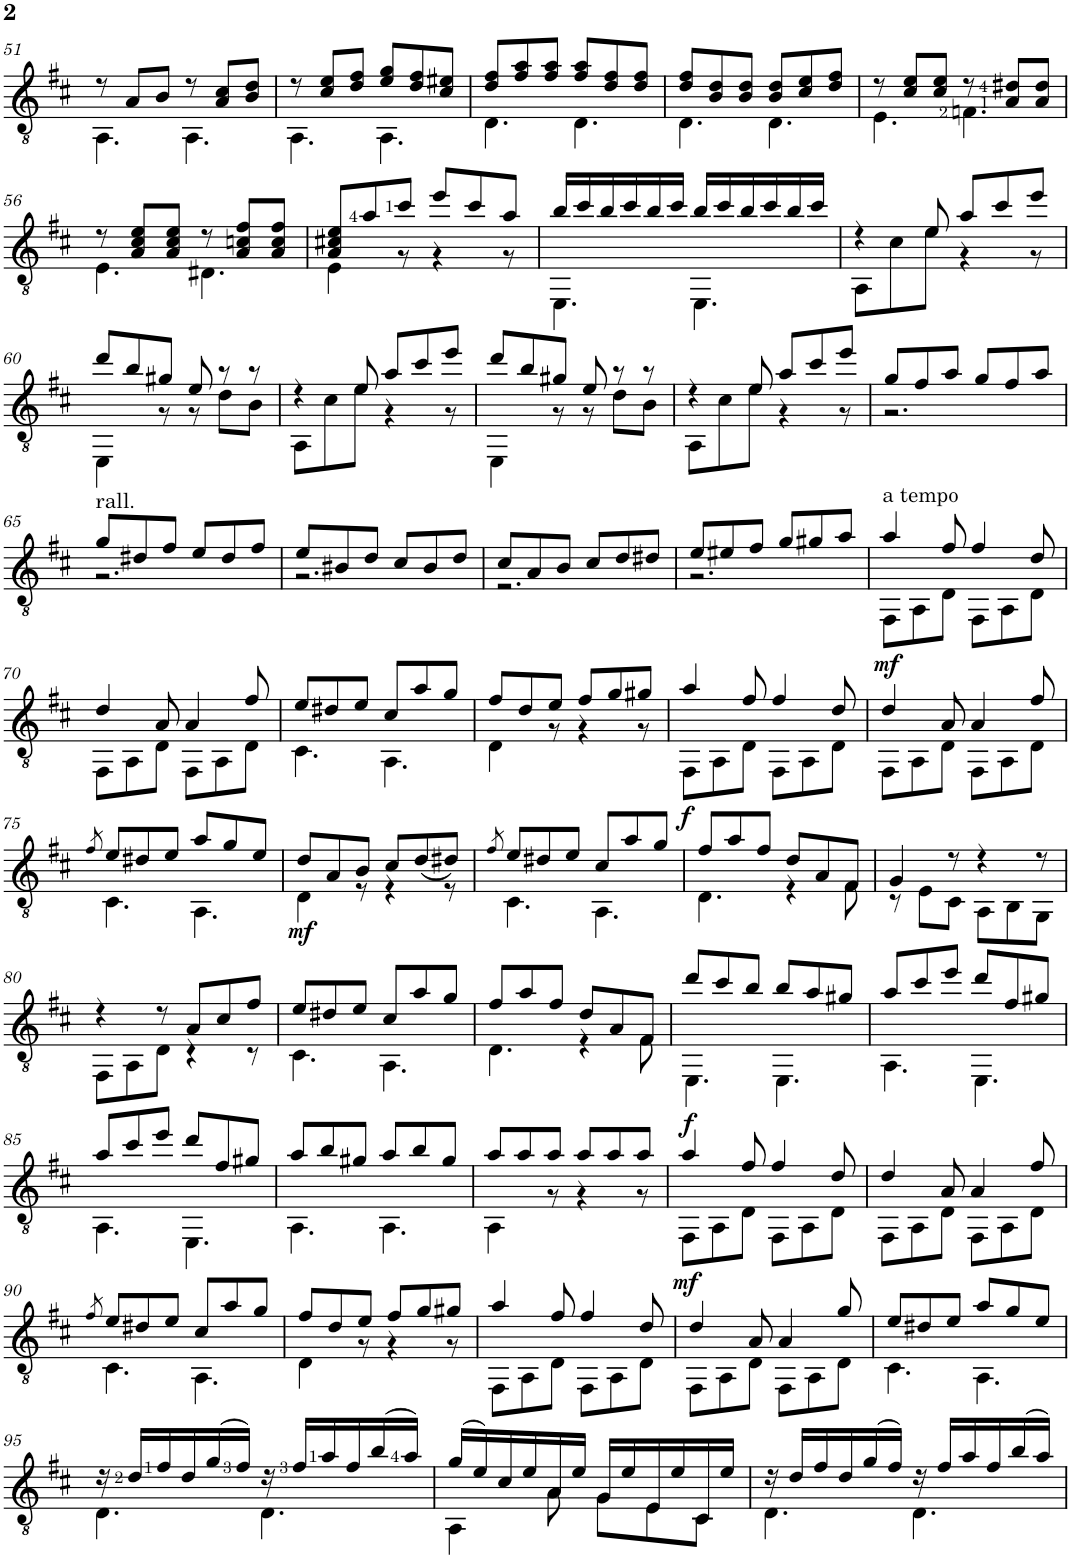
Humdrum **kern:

**kern	**dynam
*part1	*part1
*staff1	*staff1
*I"Classical Guitar	*
*I'Guit.	*
!!LO:PB:g=z
*clefGv2	*
*k[f#c#]	*
*D:	*
*M6/8	*
=51	=51
*^	*
8r	4.AA\	.
8A/L	.	.
8B/J	.	.
8r	4.AA\	.
8A/ 8c#/L	.	.
8B/ 8d/J	.	.
=52	=52	=52
8r	4.AA\	.
8c#/ 8e/L	.	.
8d/ 8f#/J	.	.
8e/ 8g/L	4.AA\	.
8d/ 8f#/	.	.
8c#/ 8e#X/J	.	.
=53	=53	=53
8d/ 8f#/L	4.D\	.
8f#/ 8a/	.	.
8f#/ 8a/J	.	.
8f#/ 8a/L	4.D\	.
8d/ 8f#/	.	.
8d/ 8f#/J	.	.
=54	=54	=54
8d/ 8f#/L	4.D\	.
8B/ 8d/	.	.
8B/ 8d/J	.	.
8B/ 8d/L	4.D\	.
8c#/ 8e/	.	.
8d/ 8f#/J	.	.
=55	=55	=55
8r	4.E\	.
8c#/ 8e/L	.	.
8c#/ 8e/J	.	.
8r	4.Fn\	.
8A/ 8d#X/L	.	.
8A/ 8d#/J	.	.
!!LO:LB:g=z	!!
=56	=56	=56
8r	4.E\	.
8A/ 8c#/ 8e/L	.	.
8A/ 8c#/ 8e/J	.	.
8r	4.D#X\	.
8A/ 8cn/ 8f#/L	.	.
8A/ 8c/ 8f#/J	.	.
=57	=57	=57
8A/ 8c#X/ 8e/L	4E\	.
8a/	.	.
8cc#/J	8r	.
8ee/L	4r	.
8cc#/	.	.
8a/J	8r	.
=58	=58	=58
16b/LL	4.EE\	.
16cc#/	.	.
16b/	.	.
16cc#/	.	.
16b/	.	.
16cc#/JJ	.	.
16b/LL	4.EE\	.
16cc#/	.	.
16b/	.	.
16cc#/	.	.
16b/	.	.
16cc#/JJ	.	.
=59	=59	=59
4r	8AA\L	.
.	8c#\	.
8e/	8e\J	.
8a/L	4r	.
8cc#/	.	.
8ee/J	8r	.
!!LO:LB:g=z	!!
=60	=60	=60
8dd/L	4EE\	.
8b/	.	.
8g#X/J	8r	.
8e/	8r	.
8r	8d\L	.
8r	8B\J	.
=61	=61	=61
4r	8AA\L	.
.	8c#\	.
8e/	8e\J	.
8a/L	4r	.
8cc#/	.	.
8ee/J	8r	.
=62	=62	=62
8dd/L	4EE\	.
8b/	.	.
8g#X/J	8r	.
8e/	8r	.
8r	8d\L	.
8r	8B\J	.
=63	=63	=63
4r	8AA\L	.
.	8c#\	.
8e/	8e\J	.
8a/L	4r	.
8cc#/	.	.
8ee/J	8r	.
=64	=64	=64
8g/L	2.r	.
8f#/	.	.
8a/J	.	.
8g/L	.	.
8f#/	.	.
8a/J	.	.
!!LO:LB:g=z	!!
=65	=65	=65
!LO:TX:a:t=rall.	!	!
8g/L	2.r	.
8d#X/	.	.
8f#/J	.	.
8e/L	.	.
8d#/	.	.
8f#/J	.	.
=66	=66	=66
8e/L	2.r	.
8B#X/	.	.
8d/J	.	.
8c#/L	.	.
8B#/	.	.
8d/J	.	.
=67	=67	=67
8c#/L	2.r	.
8A/	.	.
8B/J	.	.
8c#/L	.	.
8d/	.	.
8d#X/J	.	.
=68	=68	=68
8e/L	2.r	.
8e#X/	.	.
8f#/J	.	.
8g/L	.	.
8g#X/	.	.
8a/J	.	.
=69	=69	=69
!LO:TX:a:t=a tempo	!	!
!	!	!LO:DY:b
4a/	8FF#\L	mf
.	8AA\	.
8f#/	8D\J	.
4f#/	8FF#\L	.
.	8AA\	.
8d/	8D\J	.
!!LO:LB:g=z	!!
=70	=70	=70
4d/	8FF#\L	.
.	8AA\	.
8A/	8D\J	.
4A/	8FF#\L	.
.	8AA\	.
8f#/	8D\J	.
=71	=71	=71
8e/L	4.C#\	.
8d#X/	.	.
8e/J	.	.
8c#/L	4.AA\	.
8a/	.	.
8g/J	.	.
=72	=72	=72
8f#/L	4D\	.
8d/	.	.
8e/J	8r	.
8f#/L	4r	.
8g/	.	.
8g#X/J	8r	.
=73	=73	=73
!	!	!LO:DY:b
4a/	8FF#\L	f
.	8AA\	.
8f#/	8D\J	.
4f#/	8FF#\L	.
.	8AA\	.
8d/	8D\J	.
=74	=74	=74
4d/	8FF#\L	.
.	8AA\	.
8A/	8D\J	.
4A/	8FF#\L	.
.	8AA\	.
8f#/	8D\J	.
!!LO:LB:g=z	!!
=75	=75	=75
8qf#/	.	.
8e/L	4.C#\	.
8d#X/	.	.
8e/J	.	.
8a/L	4.AA\	.
8g/	.	.
8e/J	.	.
=76	=76	=76
!	!	!LO:DY:b
8d/L	4D\	mf
8A/	.	.
8B/J	8r	.
8c#/L	4r	.
(<8d/	.	.
8d#X/J)	8r	.
=77	=77	=77
8qf#/	.	.
8e/L	4.C#\	.
8d#X/	.	.
8e/J	.	.
8c#/L	4.AA\	.
8a/	.	.
8g/J	.	.
=78	=78	=78
8f#/L	4.D\	.
8a/	.	.
8f#/J	.	.
8d/L	4r	.
8A/	.	.
8F#/J	8F#\	.
=79	=79	=79
4G/	8r	.
.	8E\L	.
8r	8C#\J	.
4r	8AA\L	.
.	8BB\	.
8r	8GG\J	.
!!LO:LB:g=z	!!
=80	=80	=80
4r	8FF#\L	.
.	8AA\	.
8r	8D\J	.
8A/L	4r	.
8c#/	.	.
8f#/J	8r	.
=81	=81	=81
8e/L	4.C#\	.
8d#X/	.	.
8e/J	.	.
8c#/L	4.AA\	.
8a/	.	.
8g/J	.	.
=82	=82	=82
8f#/L	4.D\	.
8a/	.	.
8f#/J	.	.
8d/L	4r	.
8A/	.	.
8F#/J	8F#\	.
=83	=83	=83
!	!	!LO:DY:b
8dd/L	4.EE\	f
8cc#/	.	.
8b/J	.	.
8b/L	4.EE\	.
8a/	.	.
8g#X/J	.	.
=84	=84	=84
8a/L	4.AA\	.
8cc#/	.	.
8ee/J	.	.
8dd/L	4.EE\	.
8f#/	.	.
8g#X/J	.	.
!!LO:LB:g=z	!!
=85	=85	=85
8a/L	4.AA\	.
8cc#/	.	.
8ee/J	.	.
8dd/L	4.EE\	.
8f#/	.	.
8g#X/J	.	.
=86	=86	=86
8a/L	4.AA\	.
8b/	.	.
8g#X/J	.	.
8a/L	4.AA\	.
8b/	.	.
8g#/J	.	.
=87	=87	=87
8a/L	4AA\	.
8a/	.	.
8a/J	8r	.
8a/L	4r	.
8a/	.	.
8a/J	8r	.
=88	=88	=88
!	!	!LO:DY:b
4a/	8FF#\L	mf
.	8AA\	.
8f#/	8D\J	.
4f#/	8FF#\L	.
.	8AA\	.
8d/	8D\J	.
=89	=89	=89
4d/	8FF#\L	.
.	8AA\	.
8A/	8D\J	.
4A/	8FF#\L	.
.	8AA\	.
8f#/	8D\J	.
!!LO:LB:g=z	!!
=90	=90	=90
8qf#/	.	.
8e/L	4.C#\	.
8d#X/	.	.
8e/J	.	.
8c#/L	4.AA\	.
8a/	.	.
8g/J	.	.
=91	=91	=91
8f#/L	4D\	.
8d/	.	.
8e/J	8r	.
8f#/L	4r	.
8g/	.	.
8g#X/J	8r	.
=92	=92	=92
4a/	8FF#\L	.
.	8AA\	.
8f#/	8D\J	.
4f#/	8FF#\L	.
.	8AA\	.
8d/	8D\J	.
=93	=93	=93
4d/	8FF#\L	.
.	8AA\	.
8A/	8D\J	.
4A/	8FF#\L	.
.	8AA\	.
8g/	8D\J	.
=94	=94	=94
8e/L	4.C#\	.
8d#X/	.	.
8e/J	.	.
8a/L	4.AA\	.
8g/	.	.
8e/J	.	.
!!LO:LB:g=z	!!
=95	=95	=95
16r	4.D\	.
16d/LL	.	.
16f#/	.	.
16d/	.	.
(>16g/	.	.
16f#/JJ)	.	.
16r	4.D\	.
16f#/LL	.	.
16a/	.	.
16f#/	.	.
(>16b/	.	.
16a/JJ)	.	.
=96	=96	=96
(>16g/LL	4AA\	.
16e/)	.	.
16c#/	.	.
16e/	.	.
16A/	8A\	.
16e/JJ	.	.
16G/LL	8G\L	.
16e/	.	.
16E/	8E\	.
16e/	.	.
16C#/	8C#\J	.
16e/JJ	.	.
=97	=97	=97
16r	4.D\	.
16d/LL	.	.
16f#/	.	.
16d/	.	.
(16g/	.	.
16f#/JJ)	.	.
16r	4.D\	.
16f#/LL	.	.
16a/	.	.
16f#/	.	.
(>16b/	.	.
16a/JJ)	.	.
*v	*v	*
=	=
*-	*-
